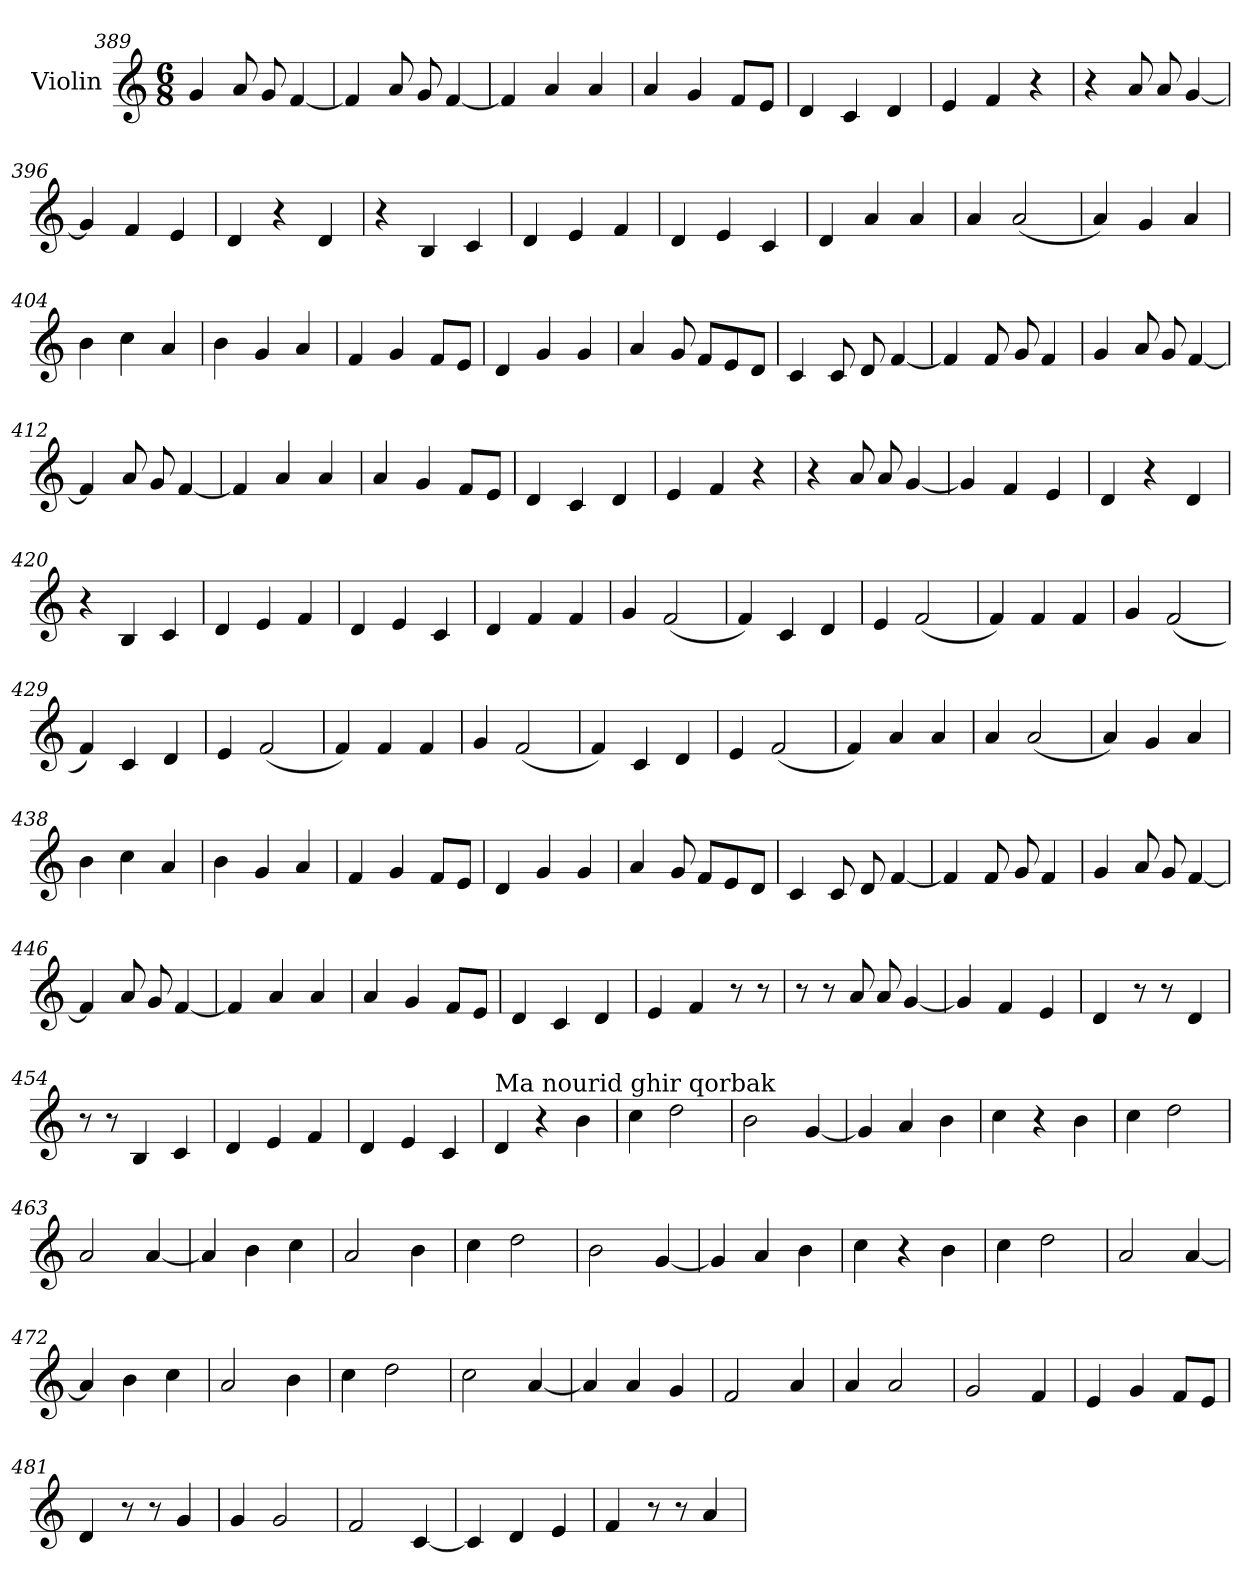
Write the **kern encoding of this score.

**kern
*part1
*staff1
*I"Violin
*clefG2
*k[]
*M6/8
=389
4g/
8a/
8g/
[4f/
=390
4f/]
8a/
8g/
[4f/
=391
4f/]
4a/
4a/
=392
4a/
4g/
8f/L
8e/J
=393
4d/
4c/
4d/
=394
4e/
4f/
4r
!!LO:LB:g=z
=395
4r
8a/
8a/
[4g/
=396
4g/]
4f/
4e/
=397
4d/
4r
4d/
=398
4r
4B/
4c/
=399
4d/
4e/
4f/
=400
4d/
4e/
4c/
=401
4d/
4a/
4a/
!!LO:LB:g=z
=402
4a/
(<2a/
=403
4a/)
4g/
4a/
=404
4b\
4cc\
4a/
=405
4b\
4g/
4a/
=406
4f/
4g/
8f/L
8e/J
=407
4d/
4g/
4g/
=408
4a/
8g/
8f/L
8e/
8d/J
!!LO:LB:g=z
=409
4c/
8c/
8d/
[4f/
=410
4f/]
8f/
8g/
4f/
=411
4g/
8a/
8g/
[4f/
=412
4f/]
8a/
8g/
[4f/
=413
4f/]
4a/
4a/
=414
4a/
4g/
8f/L
8e/J
=415
4d/
4c/
4d/
!!LO:LB:g=z
=416
4e/
4f/
4r
=417
4r
8a/
8a/
[4g/
=418
4g/]
4f/
4e/
=419
4d/
4r
4d/
=420
4r
4B/
4c/
=421
4d/
4e/
4f/
=422
4d/
4e/
4c/
!!LO:LB:g=z
=423
4d/
4f/
4f/
=424
4g/
(<2f/
=425
4f/)
4c/
4d/
=426
4e/
(<2f/
=427
4f/)
4f/
4f/
=428
4g/
(<2f/
=429
4f/)
4c/
4d/
=430
4e/
(<2f/
!!LO:LB:g=z
=431
4f/)
4f/
4f/
=432
4g/
(<2f/
=433
4f/)
4c/
4d/
=434
4e/
(<2f/
=435
4f/)
4a/
4a/
=436
4a/
(<2a/
=437
4a/)
4g/
4a/
=438
4b\
4cc\
4a/
!!LO:PB:g=z
=439
4b\
4g/
4a/
=440
4f/
4g/
8f/L
8e/J
=441
4d/
4g/
4g/
=442
4a/
8g/
8f/L
8e/
8d/J
=443
4c/
8c/
8d/
[4f/
=444
4f/]
8f/
8g/
4f/
!!LO:LB:g=z
=445
4g/
8a/
8g/
[4f/
=446
4f/]
8a/
8g/
[4f/
=447
4f/]
4a/
4a/
=448
4a/
4g/
8f/L
8e/J
=449
4d/
4c/
4d/
=450
4e/
4f/
8r
8r
=451
8r
8r
8a/
8a/
[4g/
!!LO:LB:g=z
=452
4g/]
4f/
4e/
=453
4d/
8r
8r
4d/
=454
8r
8r
4B/
4c/
=455
4d/
4e/
4f/
=456
4d/
4e/
4c/
=457
!LO:TX:a:t=Ma nourid ghir qorbak
4d/
4r
4b\
=458
*MM180
4cc\
2dd\
!!LO:LB:g=z
=459
2b\
[4g/
=460
4g/]
4a/
4b\
=461
4cc\
4r
4b\
=462
4cc\
2dd\
=463
2a/
[4a/
=464
4a/]
4b\
4cc\
=465
2a/
4b\
=466
4cc\
2dd\
!!LO:LB:g=z
=467
2b\
[4g/
=468
4g/]
4a/
4b\
=469
4cc\
4r
4b\
=470
4cc\
2dd\
=471
2a/
[4a/
=472
4a/]
4b\
4cc\
=473
2a/
4b\
=474
4cc\
2dd\
!!LO:LB:g=z
=475
2cc\
[4a/
=476
4a/]
4a/
4g/
=477
2f/
4a/
=478
4a/
2a/
=479
2g/
4f/
=480
4e/
4g/
8f/L
8e/J
=481
4d/
8r
8r
4g/
=482
4g/
2g/
!!LO:LB:g=z
=483
2f/
[4c/
=484
4c/]
4d/
4e/
=485
4f/
8r
8r
4a/
=
*-
